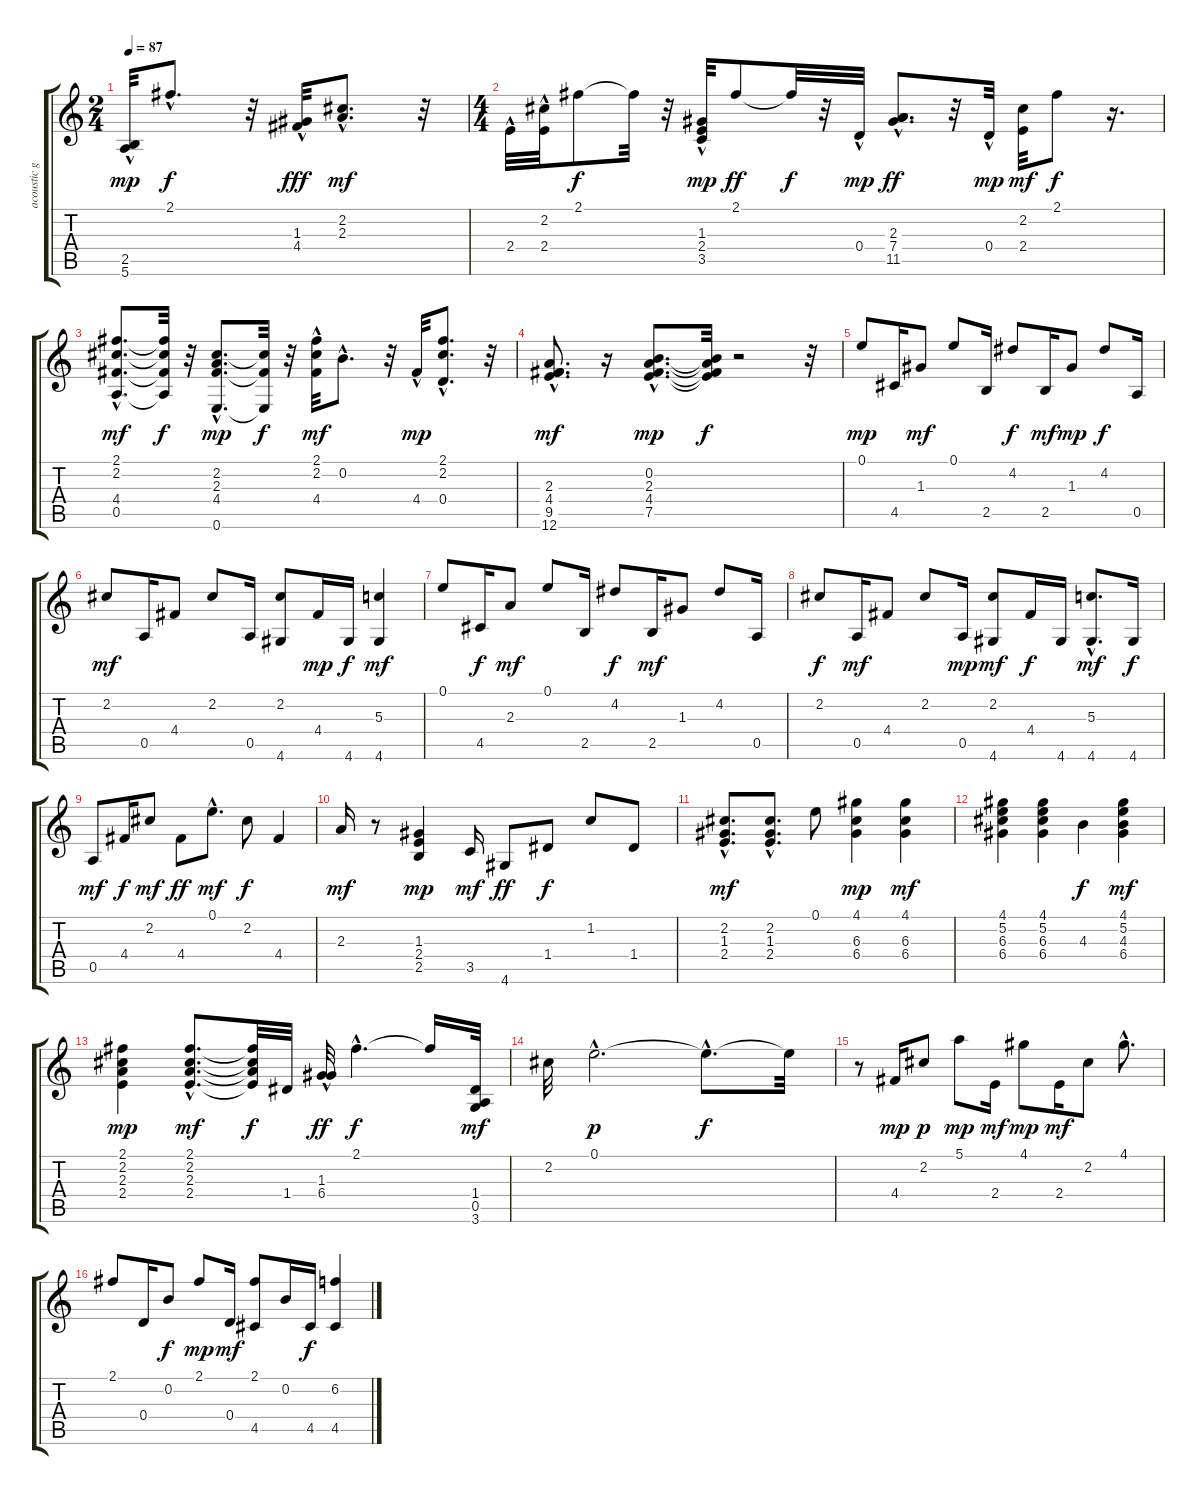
\track ("acoustic guitar" "acoustic g") {instrument acousticguitarnylon}
\staff {score tabs}
\tuning (E4 B3 G3 D3 A2 E2) {hide}
\ts (2 4)
\tempo 87
\clef g2
\ks c
(2.5{hac} 5.6{hac}).32{dy mp} 2.1{hac}.8{d dy f} r.32 (1.3{hac} 4.4).32{dy fff} (2.2{hac} 2.3{hac}).8{d dy mf} r.32 |
\ts (4 4)
2.4{hac}.32 (2.2{hac} 2.4{hac}).32 2.1.8{dy f} 2.1{t}.32 r.32 (1.3{hac} 2.4{hac} 3.5).32{dy mp} 2.1.8{dy ff} 2.1{t}.32{dy f} r.32 0.4{hac}.32{dy mp} (2.3{hac} 7.4 11.5{hac}).8{d dy ff} r.32 0.4{hac}.32{dy mp} (2.2 2.4).32{dy mf} 2.1.8{dy f} r.16{d} |
(2.1{hac} 2.2{hac} 4.4{hac} 0.5{hac}).8{d dy mf} (2.1{t} 2.2{t} 4.4{t} 0.5{t}).32{dy f} r.32 (2.2{hac} 2.3{hac} 4.4{hac} 0.6{hac}).8{d dy mp} (2.2{t} 4.4{t} 0.6{t}).32{dy f} r.32 (2.1{hac} 2.2{hac} 4.4{hac}).32{dy mf} 0.2{hac}.8{d} r.32 4.4{hac}.32{dy mp} (2.1{hac} 2.2{hac} 0.4{hac}).8{d} r.32 |
(2.3{hac} 4.4{hac} 9.5{hac} 12.6{hac}).8{d dy mf} r.16 (0.2{hac} 2.3{hac} 4.4{hac} 7.5{hac}).8{d dy mp} (0.2{t} 2.3{t} 4.4{t} 7.5{t}).32{dy f} r.2 r.32 |
0.1.8{dy mp} 4.5.16 1.3.8{dy mf} 0.1.8 2.5.16 4.2.8{dy f} 2.5.16{dy mf} 1.3.8{dy mp} 4.2.8{dy f} 0.5.16 |
2.2.8{dy mf} 0.5.16 4.4.8 2.2.8 0.5.16 (2.2 4.6).8 4.4.16{dy mp} 4.6.16{dy f} (5.3 4.6).4{dy mf} |
0.1.8 4.5.16{dy f} 2.3.8{dy mf} 0.1.8 2.5.16 4.2.8{dy f} 2.5.16{dy mf} 1.3.8 4.2.8 0.5.16 |
2.2.8{dy f} 0.5.16{dy mf} 4.4.8 2.2.8 0.5.16{dy mp} (2.2 4.6).8{dy mf} 4.4.16{dy f} 4.6.16 (5.3{hac} 4.6{hac}).8{d dy mf} 4.6.16{dy f} |
0.5.8{dy mf} 4.4.16{dy f} 2.2.8{dy mf} 4.4.8{dy ff} 0.1{hac}.8{d dy mf} 2.2.8{dy f} 4.4.4 |
2.3.16{dy mf} r.8 (1.3 2.4 2.5).4{dy mp} 3.5.16{dy mf} 4.6.8{dy ff} 1.4.8{dy f} 1.2.8 1.4.8 |
(2.2{hac} 1.3{hac} 2.4{hac}).8{d dy mf} (2.2{hac} 1.3{hac} 2.4{hac}).8{d} 0.1.8 (4.1 6.3 6.4).4{dy mp} (4.1 6.3 6.4).4{dy mf} |
(4.1 5.2 6.3 6.4).4 (4.1 5.2 6.3 6.4).4 4.3.4{dy f} (4.1 5.2 4.3 6.4).4{dy mf} |
(2.1 2.2 2.3 2.4).4{dy mp} (2.1{hac} 2.2{hac} 2.3{hac} 2.4{hac}).8{d dy mf} (2.1{t} 2.2{t} 2.3{t} 2.4{t}).32{dy f} 1.4.32 (1.3{hac} 6.4{hac}).32{dy ff} 2.1{hac}.4{d dy f} 2.1{t}.16 (1.4 0.5 3.6).32{dy mf} |
2.2.32 0.1{hac}.2{d dy p} 0.1{hac t}.8{d dy f} 0.1{t}.32 |
r.8 4.4.16{dy mp} 2.2.8{dy p} 5.1.8{dy mp} 2.4.16{dy mf} 4.1.8{dy mp} 2.4.16{dy mf} 2.2.8 4.1{hac}.8{d} |
2.1.8 0.4.16 0.2.8{dy f} 2.1.8{dy mp} 0.4.16{dy mf} (2.1 4.5).8 0.2.16 4.5.16{dy f} (6.2 4.5).4
